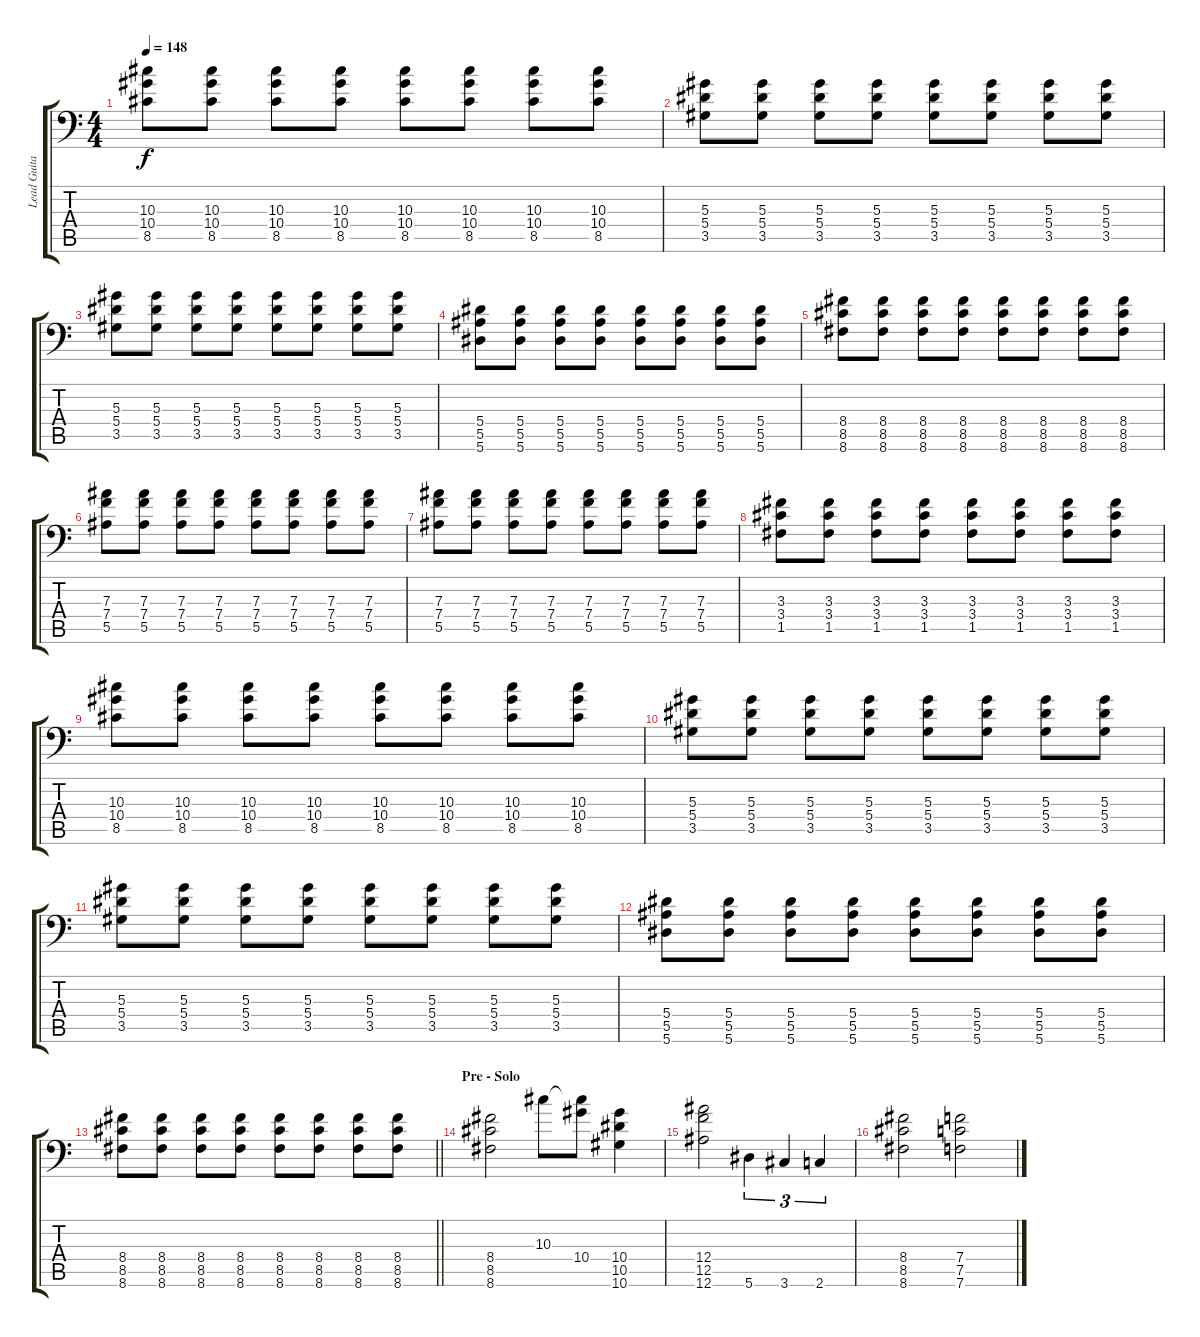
\track ("Lead Guitar" "Lead Guita") {instrument distortionguitar}
\staff {score tabs}
\tuning (C4 G3 Eb3 Bb2 F2 Bb1) {hide}
\ts (4 4)
\tempo 148
\clef f4
\ks c
(10.3 10.4 8.5).8{dy f} (10.3 10.4 8.5).8 (10.3 10.4 8.5).8 (10.3 10.4 8.5).8 (10.3 10.4 8.5).8 (10.3 10.4 8.5).8 (10.3 10.4 8.5).8 (10.3 10.4 8.5).8 |
(5.3 5.4 3.5).8 (5.3 5.4 3.5).8 (5.3 5.4 3.5).8 (5.3 5.4 3.5).8 (5.3 5.4 3.5).8 (5.3 5.4 3.5).8 (5.3 5.4 3.5).8 (5.3 5.4 3.5).8 |
(5.3 5.4 3.5).8 (5.3 5.4 3.5).8 (5.3 5.4 3.5).8 (5.3 5.4 3.5).8 (5.3 5.4 3.5).8 (5.3 5.4 3.5).8 (5.3 5.4 3.5).8 (5.3 5.4 3.5).8 |
(5.4 5.5 5.6).8 (5.4 5.5 5.6).8 (5.4 5.5 5.6).8 (5.4 5.5 5.6).8 (5.4 5.5 5.6).8 (5.4 5.5 5.6).8 (5.4 5.5 5.6).8 (5.4 5.5 5.6).8 |
(8.4 8.5 8.6).8 (8.4 8.5 8.6).8 (8.4 8.5 8.6).8 (8.4 8.5 8.6).8 (8.4 8.5 8.6).8 (8.4 8.5 8.6).8 (8.4 8.5 8.6).8 (8.4 8.5 8.6).8 |
(7.3 7.4 5.5).8 (7.3 7.4 5.5).8 (7.3 7.4 5.5).8 (7.3 7.4 5.5).8 (7.3 7.4 5.5).8 (7.3 7.4 5.5).8 (7.3 7.4 5.5).8 (7.3 7.4 5.5).8 |
(7.3 7.4 5.5).8 (7.3 7.4 5.5).8 (7.3 7.4 5.5).8 (7.3 7.4 5.5).8 (7.3 7.4 5.5).8 (7.3 7.4 5.5).8 (7.3 7.4 5.5).8 (7.3 7.4 5.5).8 |
(3.3 3.4 1.5).8 (3.3 3.4 1.5).8 (3.3 3.4 1.5).8 (3.3 3.4 1.5).8 (3.3 3.4 1.5).8 (3.3 3.4 1.5).8 (3.3 3.4 1.5).8 (3.3 3.4 1.5).8 |
(10.3 10.4 8.5).8 (10.3 10.4 8.5).8 (10.3 10.4 8.5).8 (10.3 10.4 8.5).8 (10.3 10.4 8.5).8 (10.3 10.4 8.5).8 (10.3 10.4 8.5).8 (10.3 10.4 8.5).8 |
(5.3 5.4 3.5).8 (5.3 5.4 3.5).8 (5.3 5.4 3.5).8 (5.3 5.4 3.5).8 (5.3 5.4 3.5).8 (5.3 5.4 3.5).8 (5.3 5.4 3.5).8 (5.3 5.4 3.5).8 |
(5.3 5.4 3.5).8 (5.3 5.4 3.5).8 (5.3 5.4 3.5).8 (5.3 5.4 3.5).8 (5.3 5.4 3.5).8 (5.3 5.4 3.5).8 (5.3 5.4 3.5).8 (5.3 5.4 3.5).8 |
(5.4 5.5 5.6).8 (5.4 5.5 5.6).8 (5.4 5.5 5.6).8 (5.4 5.5 5.6).8 (5.4 5.5 5.6).8 (5.4 5.5 5.6).8 (5.4 5.5 5.6).8 (5.4 5.5 5.6).8 |
\barLineRight lightlight
(8.4 8.5 8.6).8 (8.4 8.5 8.6).8 (8.4 8.5 8.6).8 (8.4 8.5 8.6).8 (8.4 8.5 8.6).8 (8.4 8.5 8.6).8 (8.4 8.5 8.6).8 (8.4 8.5 8.6).8 |
\section ("" "Pre - Solo")
(8.4 8.5 8.6).2 10.3.8 (10.3{t} 10.4).8 (10.4 10.5 10.6).4 |
(12.4 12.5 12.6).2 5.6.4{tu (3 2)} 3.6.4{tu (3 2)} 2.6.4{tu (3 2)} |
(8.4 8.5 8.6).2 (7.4 7.5 7.6).2
